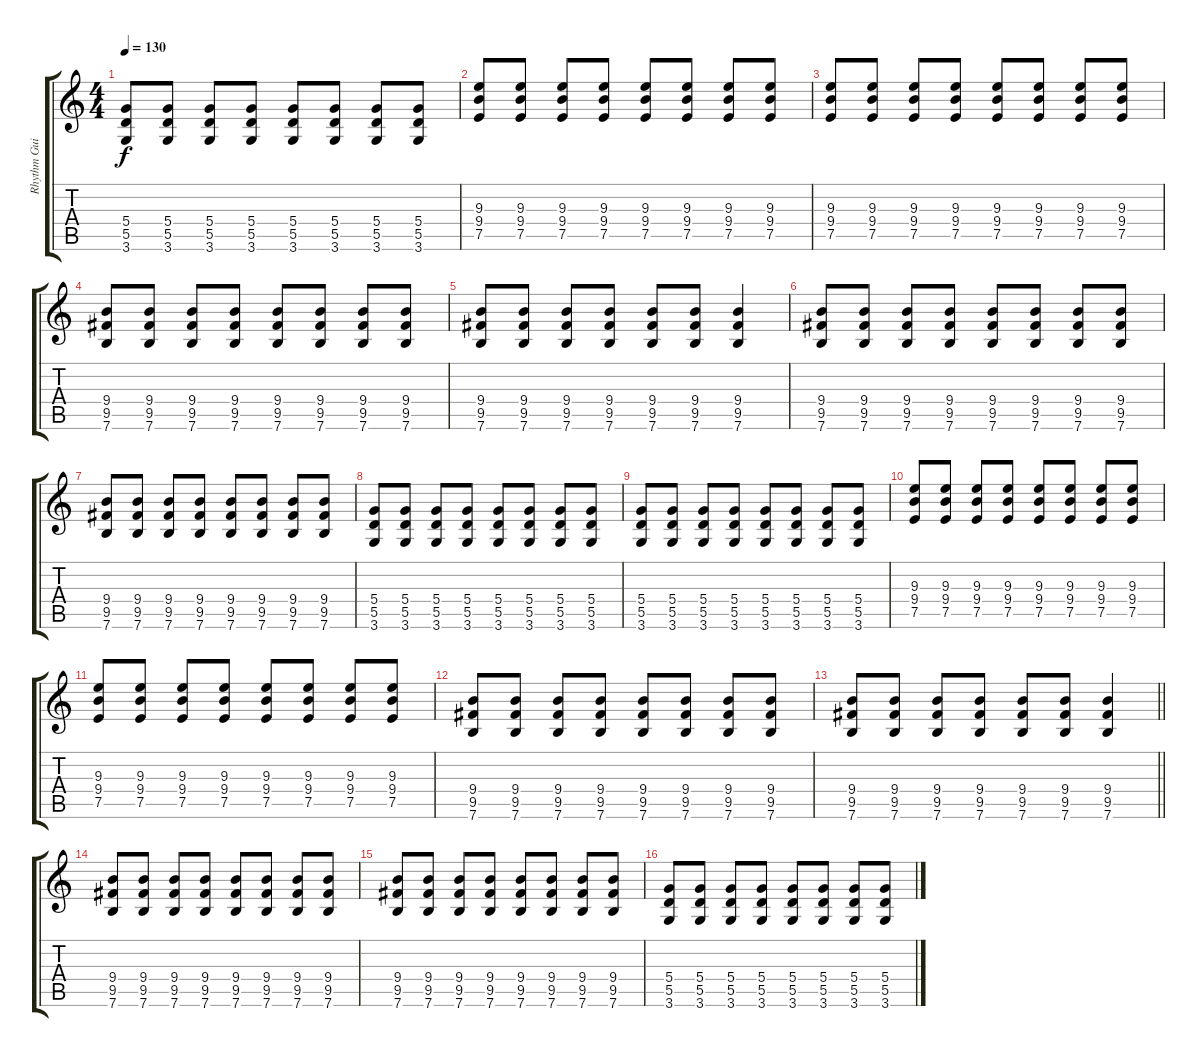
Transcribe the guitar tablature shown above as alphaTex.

\track ("Rhythm Guitar" "Rhythm Gui") {instrument electricguitarclean}
\staff {score tabs}
\tuning (E4 B3 G3 D3 A2 E2) {hide}
\ts (4 4)
\tempo 130
\clef g2
\ks c
(5.4 5.5 3.6).8{dy f} (5.4 5.5 3.6).8 (5.4 5.5 3.6).8 (5.4 5.5 3.6).8 (5.4 5.5 3.6).8 (5.4 5.5 3.6).8 (5.4 5.5 3.6).8 (5.4 5.5 3.6).8 |
(9.3 9.4 7.5).8 (9.3 9.4 7.5).8 (9.3 9.4 7.5).8 (9.3 9.4 7.5).8 (9.3 9.4 7.5).8 (9.3 9.4 7.5).8 (9.3 9.4 7.5).8 (9.3 9.4 7.5).8 |
(9.3 9.4 7.5).8 (9.3 9.4 7.5).8 (9.3 9.4 7.5).8 (9.3 9.4 7.5).8 (9.3 9.4 7.5).8 (9.3 9.4 7.5).8 (9.3 9.4 7.5).8 (9.3 9.4 7.5).8 |
(9.4 9.5 7.6).8 (9.4 9.5 7.6).8 (9.4 9.5 7.6).8 (9.4 9.5 7.6).8 (9.4 9.5 7.6).8 (9.4 9.5 7.6).8 (9.4 9.5 7.6).8 (9.4 9.5 7.6).8 |
(9.4 9.5 7.6).8 (9.4 9.5 7.6).8 (9.4 9.5 7.6).8 (9.4 9.5 7.6).8 (9.4 9.5 7.6).8 (9.4 9.5 7.6).8 (9.4 9.5 7.6).4 |
(9.4 9.5 7.6).8 (9.4 9.5 7.6).8 (9.4 9.5 7.6).8 (9.4 9.5 7.6).8 (9.4 9.5 7.6).8 (9.4 9.5 7.6).8 (9.4 9.5 7.6).8 (9.4 9.5 7.6).8 |
(9.4 9.5 7.6).8 (9.4 9.5 7.6).8 (9.4 9.5 7.6).8 (9.4 9.5 7.6).8 (9.4 9.5 7.6).8 (9.4 9.5 7.6).8 (9.4 9.5 7.6).8 (9.4 9.5 7.6).8 |
(5.4 5.5 3.6).8 (5.4 5.5 3.6).8 (5.4 5.5 3.6).8 (5.4 5.5 3.6).8 (5.4 5.5 3.6).8 (5.4 5.5 3.6).8 (5.4 5.5 3.6).8 (5.4 5.5 3.6).8 |
(5.4 5.5 3.6).8 (5.4 5.5 3.6).8 (5.4 5.5 3.6).8 (5.4 5.5 3.6).8 (5.4 5.5 3.6).8 (5.4 5.5 3.6).8 (5.4 5.5 3.6).8 (5.4 5.5 3.6).8 |
(9.3 9.4 7.5).8 (9.3 9.4 7.5).8 (9.3 9.4 7.5).8 (9.3 9.4 7.5).8 (9.3 9.4 7.5).8 (9.3 9.4 7.5).8 (9.3 9.4 7.5).8 (9.3 9.4 7.5).8 |
(9.3 9.4 7.5).8 (9.3 9.4 7.5).8 (9.3 9.4 7.5).8 (9.3 9.4 7.5).8 (9.3 9.4 7.5).8 (9.3 9.4 7.5).8 (9.3 9.4 7.5).8 (9.3 9.4 7.5).8 |
(9.4 9.5 7.6).8 (9.4 9.5 7.6).8 (9.4 9.5 7.6).8 (9.4 9.5 7.6).8 (9.4 9.5 7.6).8 (9.4 9.5 7.6).8 (9.4 9.5 7.6).8 (9.4 9.5 7.6).8 |
\barLineRight lightlight
(9.4 9.5 7.6).8 (9.4 9.5 7.6).8 (9.4 9.5 7.6).8 (9.4 9.5 7.6).8 (9.4 9.5 7.6).8 (9.4 9.5 7.6).8 (9.4 9.5 7.6).4 |
(9.4 9.5 7.6).8 (9.4 9.5 7.6).8 (9.4 9.5 7.6).8 (9.4 9.5 7.6).8 (9.4 9.5 7.6).8 (9.4 9.5 7.6).8 (9.4 9.5 7.6).8 (9.4 9.5 7.6).8 |
(9.4 9.5 7.6).8 (9.4 9.5 7.6).8 (9.4 9.5 7.6).8 (9.4 9.5 7.6).8 (9.4 9.5 7.6).8 (9.4 9.5 7.6).8 (9.4 9.5 7.6).8 (9.4 9.5 7.6).8 |
(5.4 5.5 3.6).8 (5.4 5.5 3.6).8 (5.4 5.5 3.6).8 (5.4 5.5 3.6).8 (5.4 5.5 3.6).8 (5.4 5.5 3.6).8 (5.4 5.5 3.6).8 (5.4 5.5 3.6).8
